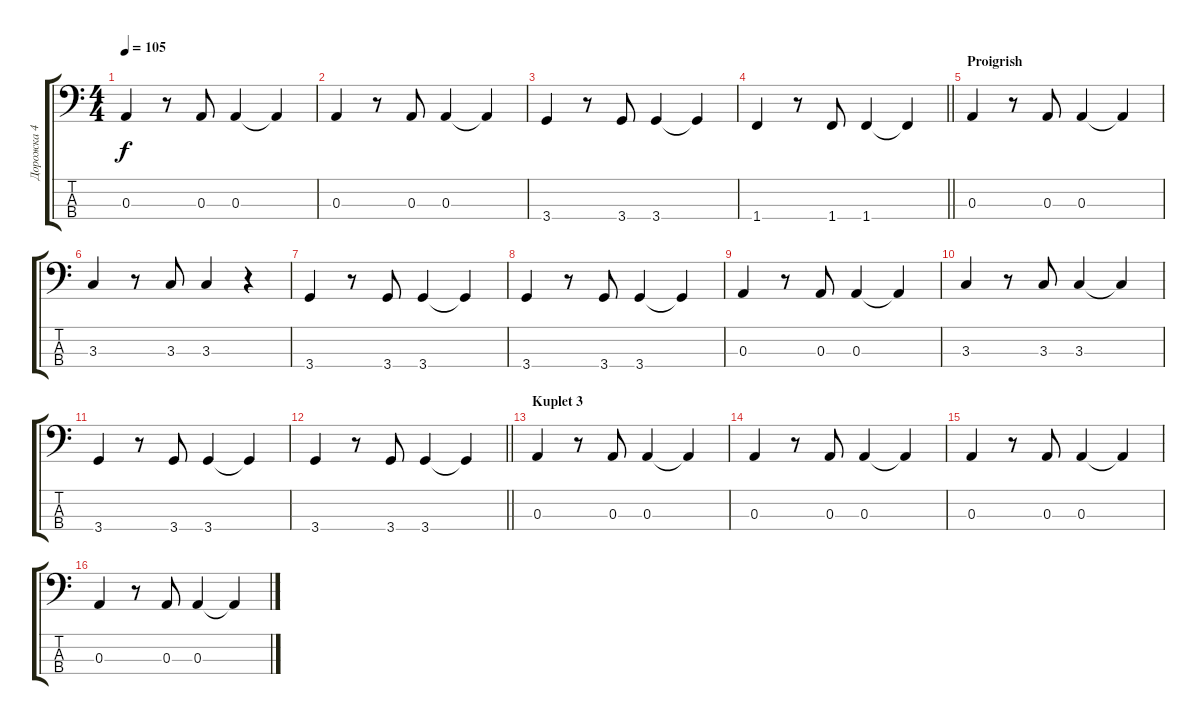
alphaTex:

\track ("Дорожка 4" "Дорожка 4") {instrument electricbassfinger}
\staff {score tabs}
\tuning (G2 D2 A1 E1) {hide}
\ts (4 4)
\tempo 105
\clef f4
\ks c
0.3.4{dy f} r.8 0.3.8 0.3.4 0.3{t}.4 |
0.3.4 r.8 0.3.8 0.3.4 0.3{t}.4 |
3.4.4 r.8 3.4.8 3.4.4 3.4{t}.4 |
\barLineRight lightlight
1.4.4 r.8 1.4.8 1.4.4 1.4{t}.4 |
\section ("" "Proigrish")
0.3.4 r.8 0.3.8 0.3.4 0.3{t}.4 |
3.3.4 r.8 3.3.8 3.3.4 r.4 |
3.4.4 r.8 3.4.8 3.4.4 3.4{t}.4 |
3.4.4 r.8 3.4.8 3.4.4 3.4{t}.4 |
0.3.4 r.8 0.3.8 0.3.4 0.3{t}.4 |
3.3.4 r.8 3.3.8 3.3.4 3.3{t}.4 |
3.4.4 r.8 3.4.8 3.4.4 3.4{t}.4 |
\barLineRight lightlight
3.4.4 r.8 3.4.8 3.4.4 3.4{t}.4 |
\section ("" "Kuplet 3")
0.3.4{volume 13} r.8 0.3.8 0.3.4 0.3{t}.4 |
0.3.4 r.8 0.3.8 0.3.4 0.3{t}.4 |
0.3.4 r.8 0.3.8 0.3.4 0.3{t}.4 |
0.3.4 r.8 0.3.8 0.3.4 0.3{t}.4
